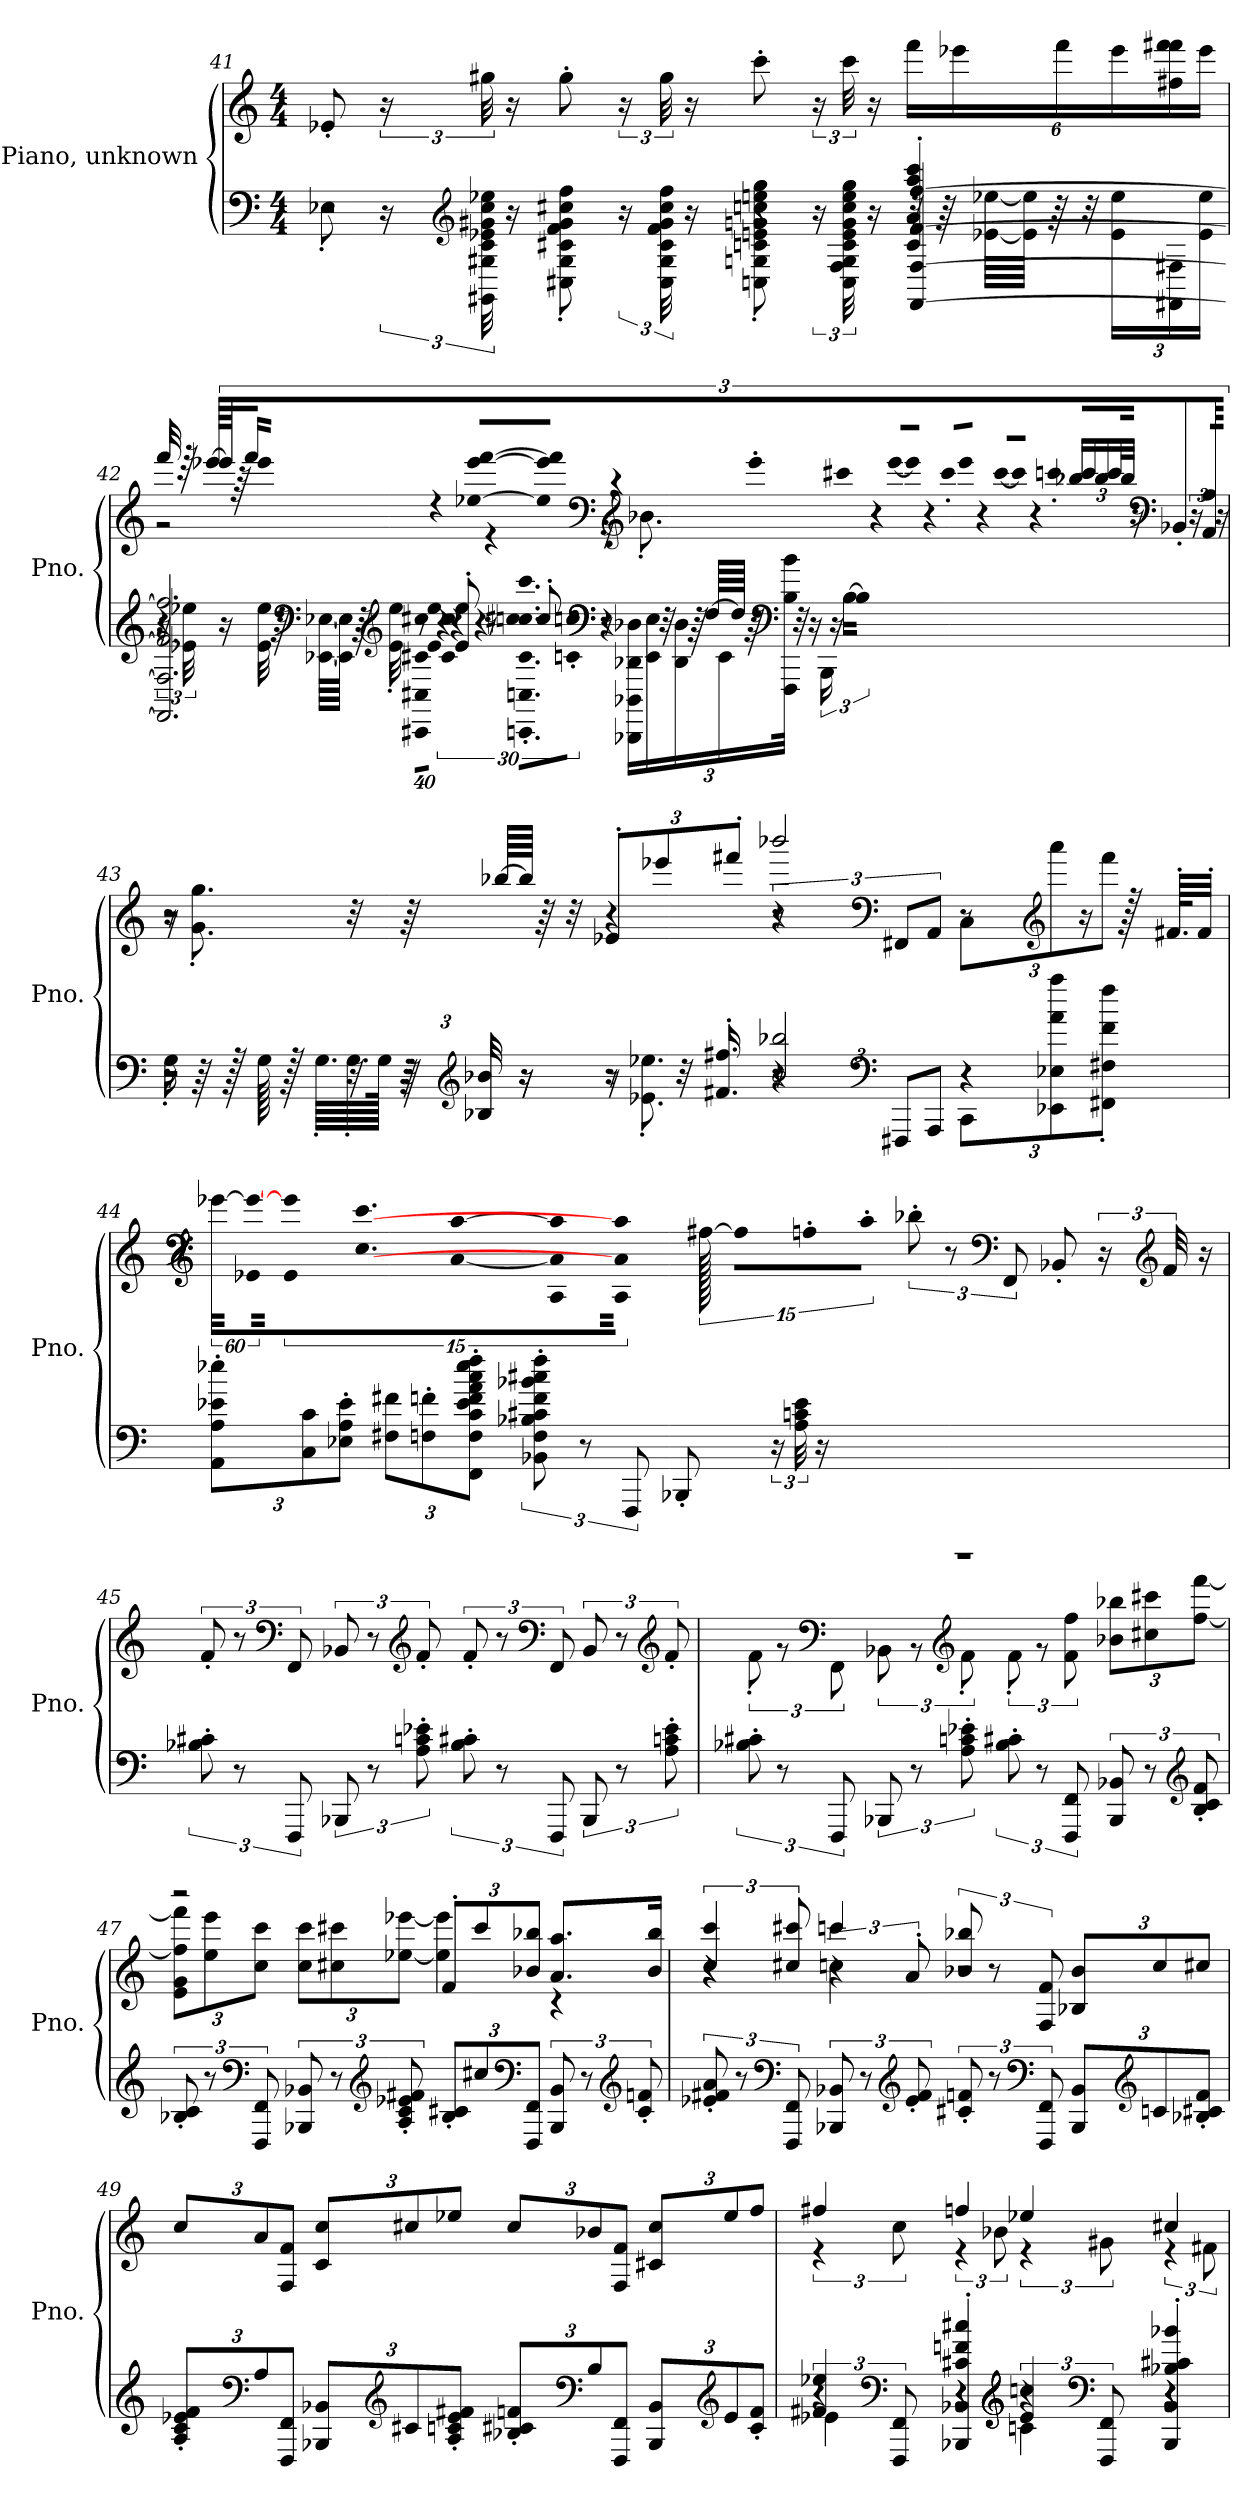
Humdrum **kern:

**kern	**kern
*part1	*part1
*staff2	*staff1
*I"Piano, unknown	*
*I'Pno.	*
!!LO:LB:g=z
*clefF4	*clefG2
*k[]	*k[]
*M4/4	*M4/4
=41	=41
*^	*
*	*^	*
2r	8E-X'\	2r	8e-X'/
.	24r	.	24r
*clefG2	*	*	*
.	48GG#X\ 48G#X\ 48c\ 48e-X\ 48g#X\ 48cc\ 48ee-X\	.	48gg#X\
.	16r	.	16r
.	8C#X\' 8G#\' 8c#X\' 8f\' 8g#\' 8cc#X\' 8ff\'	.	8gg#'\
.	24r	.	24r
.	48C#\ 48G#\ 48c#\ 48f\ 48g#\ 48cc#\ 48ff\	.	48gg#\
.	16r	.	16r
4r	8Cn\' 8Gn\' 8cn\' 8en\' 8gn\' 8ccn\' 8een\' 8gg\'	4r	8ccc'\
.	24r	.	24r
.	48C\ 48F\ 48G\ 48c\ 48e\ 48g\ 48cc\ 48ee\ 48gg\	.	48ccc\
.	16r	.	16r
*	*	*	*Xbrackettup
4c/' 4a/' 4aa/' 4ccc/'	32r	[4FF/ [4F/ [4f/ [4ff/	24fff\LL
.	64r	.	.
.	.	.	24eee-X\
.	[64e-X\ [64ee-X\LLLL	.	.
.	64e-\] 64ee-\]JJJJ	.	.
.	64r	.	.
.	.	.	24fff\
.	32r	.	.
*	*Xbrackettup	*	*
.	24e-\ 24ee-\LL	.	24eee-\
.	24FF#X\ 24F#X\	.	24ff#X\ 24fff\ 24fff#X\
.	24e-\ 24ee-\JJ	.	24eee-\JJ
!!LO:LB:g=z
=42	=42	=42	=42
*	*brackettup	*	*
*	*	*	*^
4r	24r	2.FF/] 2.F/] 2.f/] 2.ff/]	32fff/	2r
.	.	.	64r	.
.	48e-X\ 48ee-X\	.	.	.
.	.	.	[64eee-X/LLLL	.
*	*	*	*brackettup	*
.	16r	.	96eee-/JJJJ]	.
.	.	.	96r	.
.	.	.	24fff/LL	.
.	32e-\ 32ee-\	.	32eee-/JJk	.
.	64r	.	64r	.
*clefF4	*	*	*	*
.	[64EE-X\ [64E-X\LLLL	.	[64ee-X/ [64eee-/ [64fff/LLLL	.
.	64EE-\] 64E-\]JJJJ	.	64ee-/] 64eee-/] 64fff/]JJJJ	.
.	64r	.	64r	.
*clefG2	*	*	*	*
.	32e-\' 32ee-\'	.	32eee-'/	.
!	!LO:N:vis=32	!	!	!
8r	640%23CC#X\ 640%23C#X\ 640%23c#X\ 640%23cc#X\LLL	.	32ccc#X/	.
.	.	.	64r	.
!	!LO:N:vis=32	!	!	!
.	640%23e-\ 640%23ee-\JJJ	.	.	.
.	.	.	[64eee-/LLLL	.
.	.	.	64eee-/JJJJ]	.
!	!LO:N:vis=64	!	!	!
.	960%17r	.	.	.
.	.	.	64r	.
!	!LO:N:vis=64	!	!	!
.	960%17c#\ 960%17cc#\	.	.	.
.	.	.	32ccc#'/LLL	.
!	!LO:N:vis=32	!	!	!
.	640%23r	.	.	.
8e-/' 8ee-/'	.	.	32eee-/JJJ	.
!	!LO:N:vis=64	!	!	!
.	960%17r	.	.	.
.	.	.	64r	.
!	!LO:N:vis=32.	!	!	!
.	1920%103CCn\' 1920%103Cn\' 1920%103c#\' 1920%103ccn\' 1920%103cc#X\' 1920%103ccc\'LLL	.	.	.
.	.	.	[64ccc#/LLLL	.
.	.	.	64ccc#/JJJJ]	.
.	.	.	64r	.
!	!LO:N:vis=32	!	!	!
.	640%23cn\' 640%23ccn\'JJJ	.	.	.
.	.	.	32cccn'/	.
*	*	*	*Xbrackettup	*
8r	.	.	24bb-X/LL	4r
*	*Xbrackettup	*	*	*
.	24BBB-X\ 24BB-X\ 24B-X\ 24b-X\LL	.	.	.
.	.	.	24ccc/	.
.	24c\ 24cc\	.	.	.
.	.	.	24bb-/	.
.	24B-\ 24b-\	.	.	.
8cc'/	.	.	24ccc/	.
.	24c\	.	.	.
*clefF4	*	*	*	*
.	.	.	48bb-/JJk	.
.	48FFF\ 48B-\ 48b-\JJk	.	.	.
.	.	.	16r	.
.	16r	.	.	.
*	*	*	*clefF4	*
8r	.	4r	8BB-X'/	16r
*	*brackettup	*	*	*
.	24BBB-\	.	.	.
.	24r	.	.	.
*	*	*	*clefG2	*
.	.	.	.	8.b-X'\
.	[24B-\KL	.	.	.
*	*	*	*brackettup	*
32r	.	.	24r	.
.	8B-\J]	.	.	.
64r	.	.	.	.
.	.	.	48f/ 48ff/	.
[64F/LLLL	.	.	.	.
64F/JJJJ]	.	.	16r	.
64r	.	.	.	.
32r	.	.	.	.
1920ryy	.	1920ryy	1920ryy	1920ryy
!!LO:LB:g=z
=43	=43	=43	=43	=43
*	*	*	*	*^
2r	16G'\	8r	2r	16r	8r
.	64r	.	.	8.g\' 8.gg\'	.
.	128r	.	.	.	.
.	128G\	.	.	.	.
.	128r	.	.	.	.
.	64.G'\LLLL	.	.	.	.
.	64.G'\	32r	.	.	32r
.	128G\JJJJk	.	.	.	.
.	32r	96r	.	.	64r
*clefG2	*	*	*	*	*
.	.	48B-X/ 48b-X/	.	.	.
.	.	.	.	.	[64bb-X/LLLL
.	16r	16r	.	.	64bb-/JJJJ]
.	.	.	.	.	64r
.	.	.	.	.	32r
*	*	*	*	*	*Xbrackettup
.	16r	8r	.	4r	12e-X'/L
.	8.e-X\' 8.ee-X\'	.	.	.	.
.	.	.	.	.	12eee-X/
.	.	32r	.	.	.
.	.	16.f#X/' 16.ff#X/'	.	.	.
.	.	.	.	.	12fff#X'/J
*	*	*	*	*	*brackettup
2b-/ 2bb-X/	4r	12r	2bbb-X/	4r	12r
*clefF4	*	*	*clefF4	*	*
.	.	12FFF#X/L	.	.	12FF#X/L
.	.	12AAA/J	.	.	12AA/J
*	*Xbrackettup	*	*	*Xbrackettup	*
.	12CC\L	4r	.	12C\L	8r
*	*	*	*clefG2	*	*
.	12EE-X\ 12E-X\ 12a\ 12aa\	.	.	12aaa\	.
.	.	.	.	.	16r
.	12FF#X\' 12F#X\' 12f#\' 12ff#\'J	.	.	12fff#\J	.
.	.	.	.	.	128r
.	.	.	.	.	64.f#X'/KLLL
.	.	.	.	.	32f#'/JJJ
*v	*v	*v	*	*	*
!!LO:PB:g=z
=44	=44	=44	=44
!	!LO:N:vis=32	!	!
*	*v	*v	*v
12AA\' 12A\' 12e-X\' 12ee-X\'L	[1920%53eee-X\LLL
!	!LO:N:vis=32
.	1920%53e-X\ 1920%53eee-\_
.	1920ryy
!	!LO:N:vis=32
.	1920%53e-\ 1920%53eee-\]J
12C\ 12c\	18.cc\ 18.ccc\
!	!LO:N:vis=32
12E-X\' 12A\' 12e-\'J	[1920%53a\ [1920%53aa\L
!	!LO:N:vis=32
.	1920%53A\ 1920%53a\_ 1920%53aa\_
.	1920ryy
!	!LO:N:vis=32
.	1920%53A\ 1920%53a\] 1920%53aa\]JJJ
12F#X\ 12f#X\L	[960ff#X\
.	960%79ff#\L]
12Fn\' 12fn\'	12ffn'\
12FF\' 12F\' 12c\' 12e-\' 12f\' 12a\' 12cc\' 12ee-\' 12ff\'J	12aa'\J
*brackettup	*brackettup
12BB-X\' 12F\' 12B-X\' 12c#X\' 12f\' 12b-X\' 12cc#X\' 12ff\'	12bb-X'\
12r	12r
*	*clefF4
12FFF/	12FF/
8BBB-X'/	8BB-X'/
24r	24r
*	*clefG2
48A\ 48cn\ 48e-\	48f/
16r	16r
!!LO:LB:g=z
=45	=45
12B-X\' 12c#X\'	12f'/
12r	12r
*	*clefF4
12FFF/	12FF/
12BBB-X/	12BB-X/
12r	12r
*	*clefG2
12A\' 12cn\' 12e-X\'	12f'/
12B-\' 12c#X\'	12f'/
12r	12r
*	*clefF4
12FFF/	12FF/
12BBB-/	12BB-/
12r	12r
*	*clefG2
12A\' 12cn\' 12e-\'	12f'/
!!LO:LB:g=z
=46	=46
*	*^
12B-X\' 12c#X\'	1r	12f'\
12r	.	12r
*	*clefF4	*
12FFF/	.	12FF\
12BBB-X/	.	12BB-X\
12r	.	12r
*	*clefG2	*
12A\' 12cn\' 12e-X\'	.	12f'\
12B-\' 12c#X\'	.	12f'\
12r	.	12r
12FFF/ 12FF/	.	12f\ 12ff\
*	*	*Xbrackettup
12BBB-/ 12BB-X/	.	12b-X\ 12bb-X\L
12r	.	12cc#X\ 12ccc#X\
*clefG2	*	*
12B-/' 12c#/' 12f/'	.	[12ff\ [12fff\J
!!LO:LB:g=z	!!
=47	=47	=47
12B-X/' 12c/'	2r	12e\ 12g\ 12ff\] 12fff\]L
12r	.	12ee\ 12eee\
*clefF4	*	*
12FFF/ 12FF/	.	12cc\ 12ccc\J
12BBB-X/ 12BB-X/	.	12cc\ 12ccc\L
12r	.	12cc#X\ 12ccc#X\
*clefG2	*	*
12A/' 12c/' 12e-X/' 12f#X/'	.	[12ee-X\ [12eee-X\J
*Xbrackettup	*	*
12B-/' 12c#X/'L	12f'/L	4ee-\] 4eee-\]
12cc#X/	12ccc#/	.
*clefF4	*	*
12FFF/ 12FF/J	12b-X/ 12bb-X/J	.
*brackettup	*	*
12BBB-/ 12BB-/	8.a/ 8.aa/L	4r
12r	.	.
*clefG2	*	*
12c#/' 12fn/'	.	.
.	16b-/ 16bb-/Jk	.
!!LO:LB:g=z
=48	=48	=48
*	*	*^
*	*	*	*brackettup
12e-X/' 12f#X/' 12a/'	4r	4r	6cc/ 6ccc/
12r	.	.	.
*clefF4	*	*	*
12FFF/ 12FF/	.	.	12cc#X/ 12ccc#X/
12BBB-X/ 12BB-X/	4cccn/	4ccn\	6r
12r	.	.	.
*clefG2	*	*	*
12e-/' 12f#/'	.	.	12a'/
12c#X/' 12fn/'	2r	2r	12b-X/ 12bb-X/
12r	.	.	12r
*clefF4	*	*	*
12FFF/ 12FF/	.	.	12F/ 12f/
*Xbrackettup	*	*	*Xbrackettup
12BBB-/ 12BB-/L	.	.	12B-X/ 12b-/L
*clefG2	*	*	*
12cn/	.	.	12cc/
12B-X/' 12c#X/' 12f/'J	.	.	12cc#X/J
*	*v	*v	*v
!!LO:LB:g=z
=49	=49
12A/' 12c/' 12e-X/' 12f/'L	12cc/L
*clefF4	*
12A/	12a/
12FFF/ 12FF/J	12F/ 12f/J
12BBB-X/ 12BB-X/L	12c/ 12cc/L
*clefG2	*
12c#X/	12cc#X/
12A/' 12cn/' 12e-/' 12f#X/'J	12ee-X/J
12B-X/' 12c#X/' 12fn/'L	12cc#/L
*clefF4	*
12B-/	12b-X/
12FFF/ 12FF/J	12F/ 12f/J
12BBB-/ 12BB-/L	12c#X/ 12cc#/L
*clefG2	*
12e-/	12ee-/
12c#/' 12f/'J	12ff/J
!!LO:PB:g=z
=50	=50
*^	*^
*	*^	*	*
*	*	*brackettup	*	*brackettup
4f#X/ 4ee-X/	4e-X\	6r	4ff#X/	6r
*clefF4	*	*	*	*
.	.	12FFF/ 12FF/	.	12cc\
4r	4r	4BBB-X/' 4BB-X/' 4c#X/' 4fn/' 4cc#X/'	4ffn/	6r
.	.	.	.	12b-X\
*clefG2	*	*	*	*
4e-/ 4ccn/	4cn\	6r	4ee-X/	6r
*clefF4	*	*	*	*
.	.	12FFF/ 12FF/	.	12g#X\
4r	4r	4BBB-/' 4BB-/' 4B-X/' 4c#X/' 4b-X/'	4cc#X/	6r
.	.	.	.	12f#X\
*v	*v	*v	*	*
*	*v	*v
=	=
*-	*-
